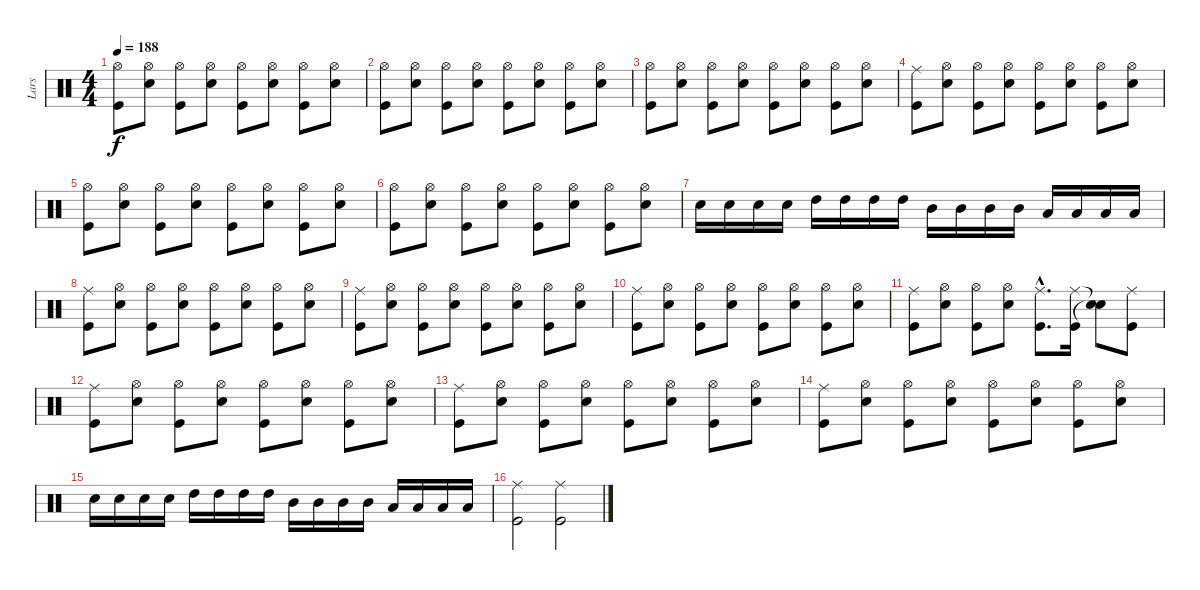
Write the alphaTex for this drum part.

\track ("Lars" "Lars") {instrument percussion}
\staff {score}
\articulation defaults
\ts (4 4)
\tempo 188
\clef neutral
\ks c
("Hi-Hat (open)" "Kick (hit)").8{dy f} ("Hi-Hat (open)" "Snare (hit) 2").8 ("Hi-Hat (open)" "Kick (hit)").8 ("Hi-Hat (open)" "Snare (hit) 2").8 ("Hi-Hat (open)" "Kick (hit)").8 ("Hi-Hat (open)" "Snare (hit) 2").8 ("Hi-Hat (open)" "Kick (hit)").8 ("Hi-Hat (open)" "Snare (hit) 2").8 |
("Hi-Hat (open)" "Kick (hit)").8 ("Hi-Hat (open)" "Snare (hit) 2").8 ("Hi-Hat (open)" "Kick (hit)").8 ("Hi-Hat (open)" "Snare (hit) 2").8 ("Hi-Hat (open)" "Kick (hit)").8 ("Hi-Hat (open)" "Snare (hit) 2").8 ("Hi-Hat (open)" "Kick (hit)").8 ("Hi-Hat (open)" "Snare (hit) 2").8 |
("Hi-Hat (open)" "Kick (hit)").8 ("Hi-Hat (open)" "Snare (hit) 2").8 ("Hi-Hat (open)" "Kick (hit)").8 ("Hi-Hat (open)" "Snare (hit) 2").8 ("Hi-Hat (open)" "Kick (hit)").8 ("Hi-Hat (open)" "Snare (hit) 2").8 ("Hi-Hat (open)" "Kick (hit)").8 ("Hi-Hat (open)" "Snare (hit) 2").8 |
("Ride (middle)" "Kick (hit)").8 ("Hi-Hat (open)" "Snare (hit) 2").8 ("Hi-Hat (open)" "Kick (hit)").8 ("Hi-Hat (open)" "Snare (hit) 2").8 ("Hi-Hat (open)" "Kick (hit)").8 ("Hi-Hat (open)" "Snare (hit) 2").8 ("Hi-Hat (open)" "Kick (hit)").8 ("Hi-Hat (open)" "Snare (hit) 2").8 |
("Hi-Hat (open)" "Kick (hit)").8 ("Hi-Hat (open)" "Snare (hit) 2").8 ("Hi-Hat (open)" "Kick (hit)").8 ("Hi-Hat (open)" "Snare (hit) 2").8 ("Hi-Hat (open)" "Kick (hit)").8 ("Hi-Hat (open)" "Snare (hit) 2").8 ("Hi-Hat (open)" "Kick (hit)").8 ("Hi-Hat (open)" "Snare (hit) 2").8 |
("Hi-Hat (open)" "Kick (hit)").8 ("Hi-Hat (open)" "Snare (hit) 2").8 ("Hi-Hat (open)" "Kick (hit)").8 ("Hi-Hat (open)" "Snare (hit) 2").8 ("Hi-Hat (open)" "Kick (hit)").8 ("Hi-Hat (open)" "Snare (hit) 2").8 ("Hi-Hat (open)" "Kick (hit)").8 ("Hi-Hat (open)" "Snare (hit) 2").8 |
"Snare (hit) 2".16 "Snare (hit) 2".16 "Snare (hit) 2".16 "Snare (hit) 2".16 "High Tom (hit)".16 "High Tom (hit)".16 "High Tom (hit)".16 "High Tom (hit)".16 "Mid Tom (hit)".16 "Mid Tom (hit)".16 "Mid Tom (hit)".16 "Mid Tom (hit)".16 "Low Tom (hit)".16 "Low Tom (hit)".16 "Low Tom (hit)".16 "Low Tom (hit)".16 |
("Ride (middle)" "Kick (hit)").8 ("Hi-Hat (open)" "Snare (hit) 2").8 ("Hi-Hat (open)" "Kick (hit)").8 ("Hi-Hat (open)" "Snare (hit) 2").8 ("Hi-Hat (open)" "Kick (hit)").8 ("Hi-Hat (open)" "Snare (hit) 2").8 ("Hi-Hat (open)" "Kick (hit)").8 ("Hi-Hat (open)" "Snare (hit) 2").8 |
("Ride (middle)" "Kick (hit)").8 ("Hi-Hat (open)" "Snare (hit) 2").8 ("Hi-Hat (open)" "Kick (hit)").8 ("Hi-Hat (open)" "Snare (hit) 2").8 ("Hi-Hat (open)" "Kick (hit)").8 ("Hi-Hat (open)" "Snare (hit) 2").8 ("Hi-Hat (open)" "Kick (hit)").8 ("Hi-Hat (open)" "Snare (hit) 2").8 |
("Ride (middle)" "Kick (hit)").8 ("Hi-Hat (open)" "Snare (hit) 2").8 ("Hi-Hat (open)" "Kick (hit)").8 ("Hi-Hat (open)" "Snare (hit) 2").8 ("Hi-Hat (open)" "Kick (hit)").8 ("Hi-Hat (open)" "Snare (hit) 2").8 ("Hi-Hat (open)" "Kick (hit)").8 ("Hi-Hat (open)" "Snare (hit) 2").8 |
("Ride (middle)" "Kick (hit)").8 ("Hi-Hat (open)" "Snare (hit) 2").8 ("Hi-Hat (open)" "Kick (hit)").8 ("Hi-Hat (open)" "Snare (hit) 2").8 ("Ride (middle)"{hac} "Kick (hit)"{hac}).8{d} ("Ride (middle)" "Kick (hit)").16 ("Snare (hit)"{t} "Snare (hit)"{t}).8 ("Ride (middle)" "Kick (hit)").8 |
("Ride (middle)" "Kick (hit)").8 ("Hi-Hat (open)" "Snare (hit) 2").8 ("Hi-Hat (open)" "Kick (hit)").8 ("Hi-Hat (open)" "Snare (hit) 2").8 ("Hi-Hat (open)" "Kick (hit)").8 ("Hi-Hat (open)" "Snare (hit) 2").8 ("Hi-Hat (open)" "Kick (hit)").8 ("Hi-Hat (open)" "Snare (hit) 2").8 |
("Ride (middle)" "Kick (hit)").8 ("Hi-Hat (open)" "Snare (hit) 2").8 ("Hi-Hat (open)" "Kick (hit)").8 ("Hi-Hat (open)" "Snare (hit) 2").8 ("Hi-Hat (open)" "Kick (hit)").8 ("Hi-Hat (open)" "Snare (hit) 2").8 ("Hi-Hat (open)" "Kick (hit)").8 ("Hi-Hat (open)" "Snare (hit) 2").8 |
("Ride (middle)" "Kick (hit)").8 ("Hi-Hat (open)" "Snare (hit) 2").8 ("Hi-Hat (open)" "Kick (hit)").8 ("Hi-Hat (open)" "Snare (hit) 2").8 ("Hi-Hat (open)" "Kick (hit)").8 ("Hi-Hat (open)" "Snare (hit) 2").8 ("Hi-Hat (open)" "Kick (hit)").8 ("Hi-Hat (open)" "Snare (hit) 2").8 |
"Snare (hit) 2".16 "Snare (hit) 2".16 "Snare (hit) 2".16 "Snare (hit) 2".16 "High Tom (hit)".16 "High Tom (hit)".16 "High Tom (hit)".16 "High Tom (hit)".16 "Mid Tom (hit)".16 "Mid Tom (hit)".16 "Mid Tom (hit)".16 "Mid Tom (hit)".16 "Low Tom (hit)".16 "Low Tom (hit)".16 "Low Tom (hit)".16 "Low Tom (hit)".16 |
("Ride (middle)" "Kick (hit)").2 ("Ride (middle)" "Kick (hit)").2
